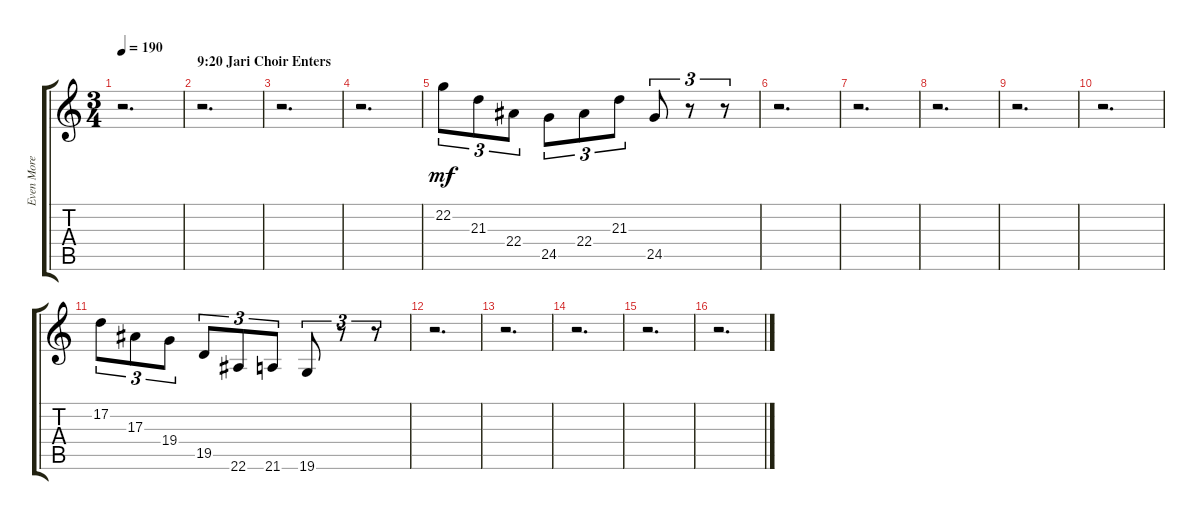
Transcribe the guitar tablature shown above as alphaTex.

\track ("Even More Keys" "Even More ") {instrument orchestralharp}
\staff {score tabs}
\tuning (D4 A3 F3 C3 G2 C2) {hide}
\ts (3 4)
\tempo 190
\clef g2
\ks c
r.2{d dy mf} |
\section ("" "9:20 Jari Choir Enters")
r.2{d} |
r.2{d} |
r.2{d} |
22.2.8{tu (3 2)} 21.3.8{tu (3 2)} 22.4.8{tu (3 2)} 24.5.8{tu (3 2)} 22.4.8{tu (3 2)} 21.3.8{tu (3 2)} 24.5.8{tu (3 2)} r.8{tu (3 2)} r.8{tu (3 2)} |
r.2{d} |
r.2{d} |
r.2{d} |
r.2{d} |
r.2{d} |
17.2.8{tu (3 2)} 17.3.8{tu (3 2)} 19.4.8{tu (3 2)} 19.5.8{tu (3 2)} 22.6.8{tu (3 2)} 21.6.8{tu (3 2)} 19.6.8{tu (3 2)} r.8{tu (3 2)} r.8{tu (3 2)} |
r.2{d} |
r.2{d} |
r.2{d} |
r.2{d} |
r.2{d}
